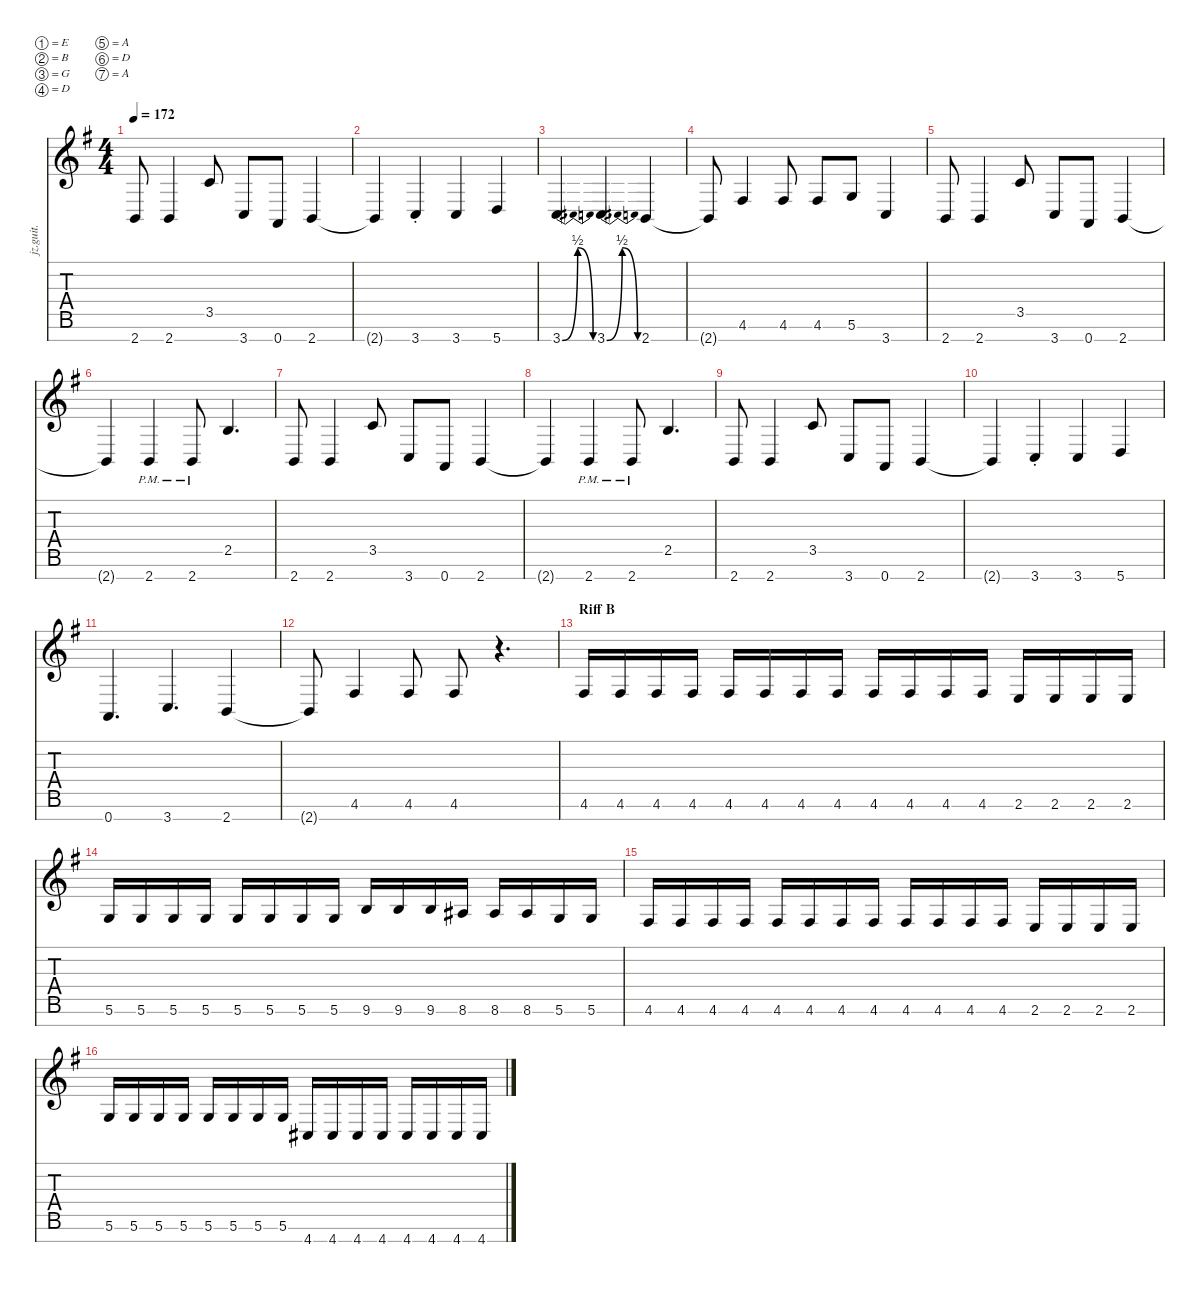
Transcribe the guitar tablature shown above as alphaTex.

\defaultSystemsLayout 4
\hideDynamics
\bracketExtendMode nobrackets
\otherSystemsTrackNameOrientation horizontal
\track ("Kaoru" "jz.guit.") {instrument overdrivenguitar}
\staff {score tabs}
\tuning (E4 B3 G3 D3 A2 D2 A1)
\ts (4 4)
\tempo 172
\clef g2
\ks eminor
2.7{acc forcenatural}.8{dy mf beam Up} 2.7{acc forcenatural}.4{beam Up} 3.5{acc forcenatural}.8{beam Up} 3.7{acc forcenatural}.8{beam Up} 0.7{acc forcenatural}.8{beam Up} 2.7{acc forcenatural}.4{beam Up} |
2.7{t acc forcenatural}.4{beam Up} 3.7{st acc forcenatural}.4{beam Up} 3.7{acc forcenatural}.4{beam Up} 5.7{acc forcenatural}.4{beam Up} |
3.7{be (bendrelease 0 0 46.8 2 46.8 2 59.4 0) acc forcenatural}.4{d beam Up} 3.7{be (bendrelease 0 0 46.8 2 46.8 2 59.4 0) acc forcenatural}.4{d beam Up} 2.7{acc forcenatural}.4{beam Up} |
2.7{t acc forcenatural}.8{beam Up} 4.6{acc #}.4{beam Up} 4.6{acc #}.8{beam Up} 4.6{acc #}.8{beam Up} 5.6{acc forcenatural}.8{beam Up} 3.7{acc forcenatural}.4{beam Up} |
2.7{acc forcenatural}.8{beam Up} 2.7{acc forcenatural}.4{beam Up} 3.5{acc forcenatural}.8{beam Up} 3.7{acc forcenatural}.8{beam Up} 0.7{acc forcenatural}.8{beam Up} 2.7{acc forcenatural}.4{beam Up} |
2.7{t acc forcenatural}.4{beam Up} 2.7{pm acc forcenatural}.4{beam Up} 2.7{pm acc forcenatural}.8{beam Up} 2.5{acc forcenatural}.4{d beam Up} |
2.7{acc forcenatural}.8{beam Up} 2.7{acc forcenatural}.4{beam Up} 3.5{acc forcenatural}.8{beam Up} 3.7{acc forcenatural}.8{beam Up} 0.7{acc forcenatural}.8{beam Up} 2.7{acc forcenatural}.4{beam Up} |
2.7{t acc forcenatural}.4{beam Up} 2.7{pm acc forcenatural}.4{beam Up} 2.7{pm acc forcenatural}.8{beam Up} 2.5{acc forcenatural}.4{d beam Up} |
2.7{acc forcenatural}.8{beam Up} 2.7{acc forcenatural}.4{beam Up} 3.5{acc forcenatural}.8{beam Up} 3.7{acc forcenatural}.8{beam Up} 0.7{acc forcenatural}.8{beam Up} 2.7{acc forcenatural}.4{beam Up} |
2.7{t acc forcenatural}.4{beam Up} 3.7{st acc forcenatural}.4{beam Up} 3.7{acc forcenatural}.4{beam Up} 5.7{acc forcenatural}.4{beam Up} |
0.7{acc forcenatural}.4{d beam Up} 3.7{acc forcenatural}.4{d beam Up} 2.7{acc forcenatural}.4{beam Up} |
2.7{t acc forcenatural}.8{beam Up} 4.6{acc #}.4{beam Up} 4.6{acc #}.8{beam Up} 4.6{acc #}.8{beam Up} r.4{d beam Up} |
\section ("" "Riff B")
4.6{acc #}.16{beam Up} 4.6{acc #}.16{beam Up} 4.6{acc #}.16{beam Up} 4.6{acc #}.16{beam Up} 4.6{acc #}.16{beam Up} 4.6{acc #}.16{beam Up} 4.6{acc #}.16{beam Up} 4.6{acc #}.16{beam Up} 4.6{acc #}.16{beam Up} 4.6{acc #}.16{beam Up} 4.6{acc #}.16{beam Up} 4.6{acc #}.16{beam Up} 2.6{acc forcenatural}.16{beam Up} 2.6{acc forcenatural}.16{beam Up} 2.6{acc forcenatural}.16{beam Up} 2.6{acc forcenatural}.16{beam Up} |
5.6{acc forcenatural}.16{beam Up} 5.6{acc forcenatural}.16{beam Up} 5.6{acc forcenatural}.16{beam Up} 5.6{acc forcenatural}.16{beam Up} 5.6{acc forcenatural}.16{beam Up} 5.6{acc forcenatural}.16{beam Up} 5.6{acc forcenatural}.16{beam Up} 5.6{acc forcenatural}.16{beam Up} 9.6{acc forcenatural}.16{beam Up} 9.6{acc forcenatural}.16{beam Up} 9.6{acc forcenatural}.16{beam Up} 8.6{acc #}.16{beam Up} 8.6{acc #}.16{beam Up} 8.6{acc #}.16{beam Up} 5.6{acc forcenatural}.16{beam Up} 5.6{acc forcenatural}.16{beam Up} |
4.6{acc #}.16{beam Up} 4.6{acc #}.16{beam Up} 4.6{acc #}.16{beam Up} 4.6{acc #}.16{beam Up} 4.6{acc #}.16{beam Up} 4.6{acc #}.16{beam Up} 4.6{acc #}.16{beam Up} 4.6{acc #}.16{beam Up} 4.6{acc #}.16{beam Up} 4.6{acc #}.16{beam Up} 4.6{acc #}.16{beam Up} 4.6{acc #}.16{beam Up} 2.6{acc forcenatural}.16{beam Up} 2.6{acc forcenatural}.16{beam Up} 2.6{acc forcenatural}.16{beam Up} 2.6{acc forcenatural}.16{beam Up} |
5.6{acc forcenatural}.16{beam Up} 5.6{acc forcenatural}.16{beam Up} 5.6{acc forcenatural}.16{beam Up} 5.6{acc forcenatural}.16{beam Up} 5.6{acc forcenatural}.16{beam Up} 5.6{acc forcenatural}.16{beam Up} 5.6{acc forcenatural}.16{beam Up} 5.6{acc forcenatural}.16{beam Up} 4.7{acc #}.16{beam Up} 4.7{acc #}.16{beam Up} 4.7{acc #}.16{beam Up} 4.7{acc #}.16{beam Up} 4.7{acc #}.16{beam Up} 4.7{acc #}.16{beam Up} 4.7{acc #}.16{beam Up} 4.7{acc #}.16{beam Up}
